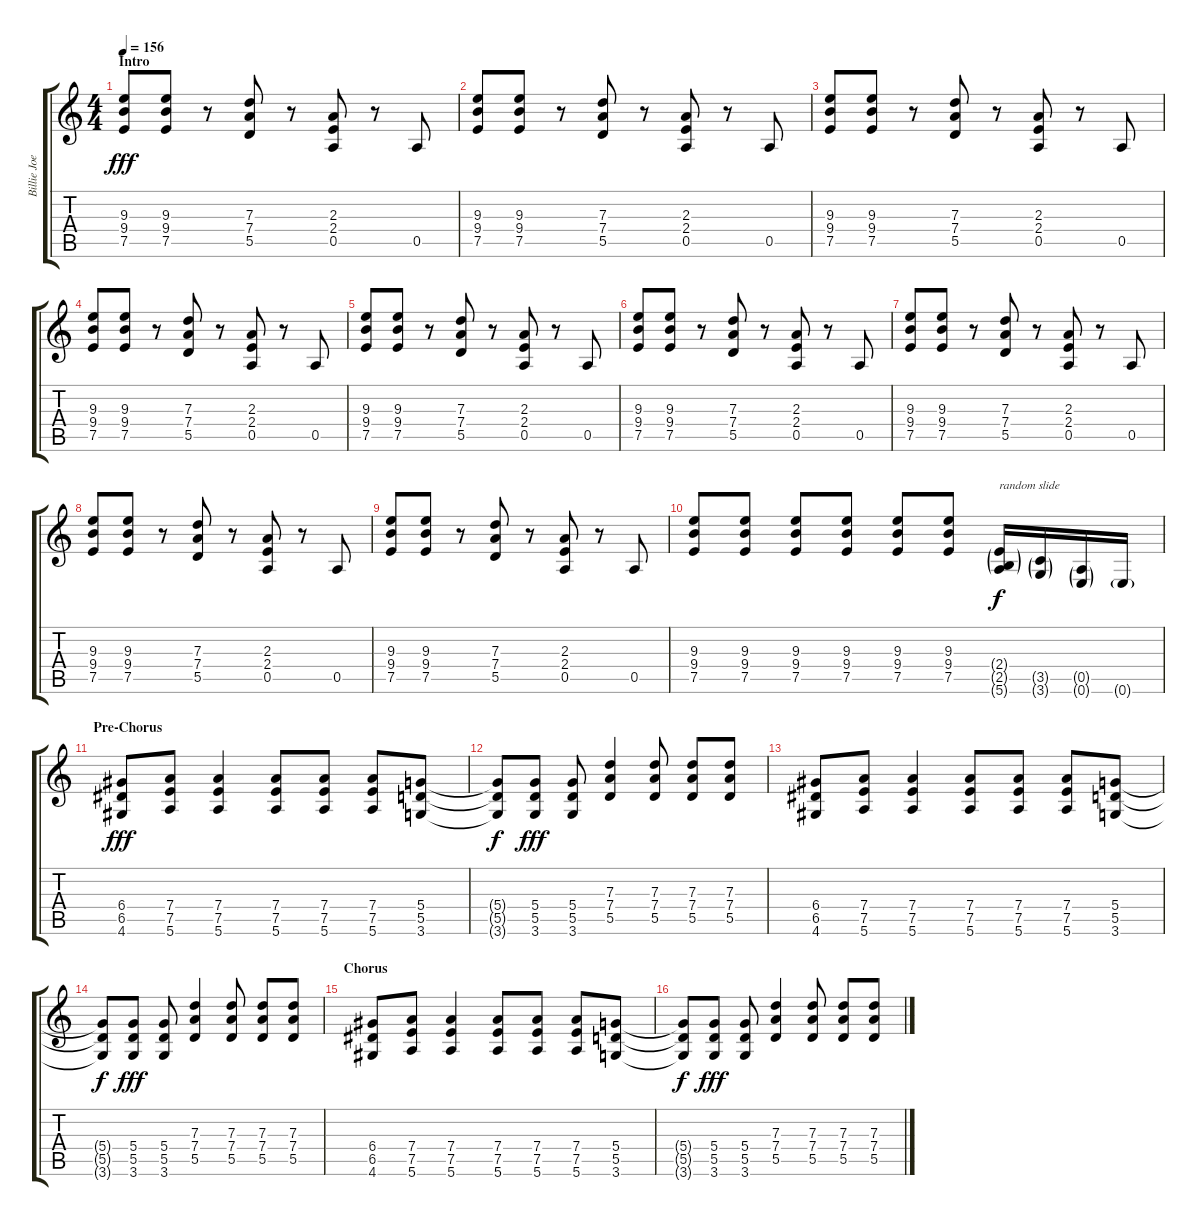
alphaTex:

\track ("Billie Joe Armstrong (Guitar)" "Billie Joe") {instrument distortionguitar}
\staff {score tabs}
\tuning (E4 B3 G3 D3 A2 E2) {hide}
\ts (4 4)
\section ("" "Intro")
\tempo 156
\clef g2
\ks c
(9.3 9.4 7.5).8{dy fff instrument distortionguitar} (9.3 9.4 7.5).8 r.8 (7.3 7.4 5.5).8 r.8 (2.3 2.4 0.5).8 r.8 0.5.8 |
(9.3 9.4 7.5).8 (9.3 9.4 7.5).8 r.8 (7.3 7.4 5.5).8 r.8 (2.3 2.4 0.5).8 r.8 0.5.8 |
(9.3 9.4 7.5).8 (9.3 9.4 7.5).8 r.8 (7.3 7.4 5.5).8 r.8 (2.3 2.4 0.5).8 r.8 0.5.8 |
(9.3 9.4 7.5).8 (9.3 9.4 7.5).8 r.8 (7.3 7.4 5.5).8 r.8 (2.3 2.4 0.5).8 r.8 0.5.8 |
(9.3 9.4 7.5).8 (9.3 9.4 7.5).8 r.8 (7.3 7.4 5.5).8 r.8 (2.3 2.4 0.5).8 r.8 0.5.8 |
(9.3 9.4 7.5).8 (9.3 9.4 7.5).8 r.8 (7.3 7.4 5.5).8 r.8 (2.3 2.4 0.5).8 r.8 0.5.8 |
(9.3 9.4 7.5).8 (9.3 9.4 7.5).8 r.8 (7.3 7.4 5.5).8 r.8 (2.3 2.4 0.5).8 r.8 0.5.8 |
(9.3 9.4 7.5).8 (9.3 9.4 7.5).8 r.8 (7.3 7.4 5.5).8 r.8 (2.3 2.4 0.5).8 r.8 0.5.8 |
(9.3 9.4 7.5).8 (9.3 9.4 7.5).8 r.8 (7.3 7.4 5.5).8 r.8 (2.3 2.4 0.5).8 r.8 0.5.8 |
(9.3 9.4 7.5).8 (9.3 9.4 7.5).8 (9.3 9.4 7.5).8 (9.3 9.4 7.5).8 (9.3 9.4 7.5).8 (9.3 9.4 7.5).8 (2.4{g} 2.5{g} 5.6{g}).16{txt "random slide" dy f} (3.5{g} 3.6{g}).16 (0.5{g} 0.6{g}).16 0.6{g}.16 |
\section ("" "Pre-Chorus")
(6.4 6.5 4.6).8{dy fff} (7.4 7.5 5.6).8 (7.4 7.5 5.6).4 (7.4 7.5 5.6).8 (7.4 7.5 5.6).8 (7.4 7.5 5.6).8 (5.4 5.5 3.6).8 |
(5.4{t} 5.5{t} 3.6{t}).8{dy f} (5.4 5.5 3.6).8{dy fff} (5.4 5.5 3.6).8 (7.3 7.4 5.5).4 (7.3 7.4 5.5).8 (7.3 7.4 5.5).8 (7.3 7.4 5.5).8 |
(6.4 6.5 4.6).8 (7.4 7.5 5.6).8 (7.4 7.5 5.6).4 (7.4 7.5 5.6).8 (7.4 7.5 5.6).8 (7.4 7.5 5.6).8 (5.4 5.5 3.6).8 |
(5.4{t} 5.5{t} 3.6{t}).8{dy f} (5.4 5.5 3.6).8{dy fff} (5.4 5.5 3.6).8 (7.3 7.4 5.5).4 (7.3 7.4 5.5).8 (7.3 7.4 5.5).8 (7.3 7.4 5.5).8 |
\section ("" "Chorus")
(6.4 6.5 4.6).8 (7.4 7.5 5.6).8 (7.4 7.5 5.6).4 (7.4 7.5 5.6).8 (7.4 7.5 5.6).8 (7.4 7.5 5.6).8 (5.4 5.5 3.6).8 |
(5.4{t} 5.5{t} 3.6{t}).8{dy f} (5.4 5.5 3.6).8{dy fff} (5.4 5.5 3.6).8 (7.3 7.4 5.5).4 (7.3 7.4 5.5).8 (7.3 7.4 5.5).8 (7.3 7.4 5.5).8
